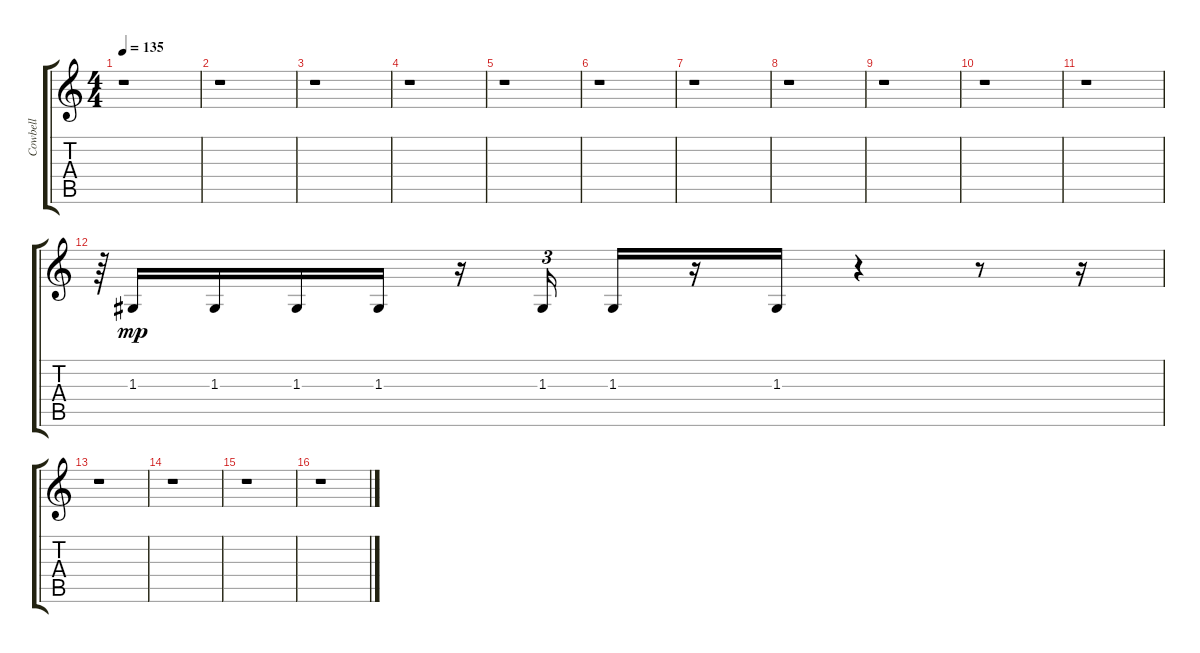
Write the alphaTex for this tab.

\track ("Cowbell" "Cowbell") {instrument acousticgrandpiano}
\staff {score tabs}
\tuning (E4 B3 G3 D3 A2 E2) {hide}
\ts (4 4)
\tempo 135
\clef g2
\ks c
r.1{dy mp} |
r.1 |
r.1 |
r.1 |
r.1 |
r.1 |
r.1 |
r.1 |
r.1 |
r.1 |
r.1 |
r.64{tu (3 2)} 1.3.16 1.3.16 1.3.16 1.3.16 r.16 1.3.16{tu (3 2)} 1.3.16 r.16 1.3.16 r.4 r.8 r.16 |
r.1 |
r.1 |
r.1 |
r.1
